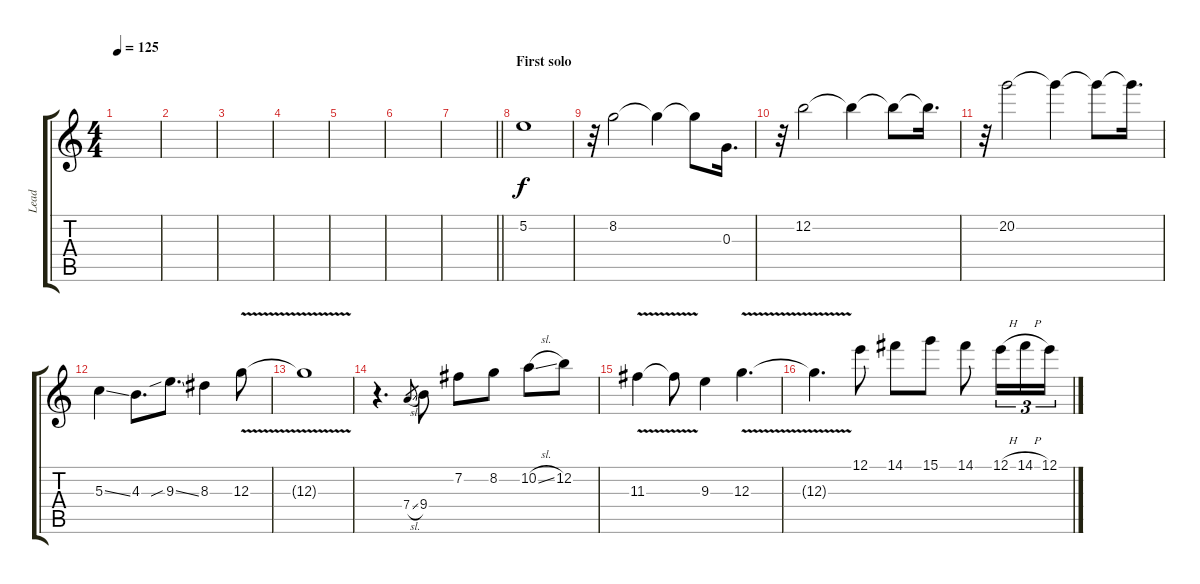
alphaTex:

\track ("Lead" "Lead") {instrument distortionguitar}
\staff {score tabs}
\tuning (E4 B3 G3 D3 A2 E2) {hide}
\ts (4 4)
\tempo 125
\clef g2
\ks c
|
|
|
|
|
|
\barLineRight lightlight
|
\section ("" "First solo")
5.2.1{volume 16 instrument distortionguitar} |
r.32{volume 0} 8.2.2{volume 16} 8.2{t}.4 8.2{t}.8 0.3.16{d} |
r.32{volume 0} 12.2.2{volume 16} 12.2{t}.4 12.2{t}.8 12.2{t}.16{d} |
r.32{volume 0} 20.2.2{volume 16} 20.2{t}.4 20.2{t}.8 20.2{t}.16{d} |
5.3{ss}.4 4.3.8{d} 9.3{sib ss}.8{d} 8.3.4 12.3{v}.8 |
12.3{t}.1 |
r.4{d} 7.4{sl}.8{gr} 9.4.8 7.2.8 8.2.8 10.2{sl}.8 12.2.8 |
11.3{v}.4 11.3{t}.8 9.3.4 12.3{v}.4{d} |
12.3{t}.4{d} 12.1.8 14.1.8 15.1.8 14.1.8 12.1{h}.16{tu (3 2)} 14.1{h}.16{tu (3 2)} 12.1.16{tu (3 2)}
